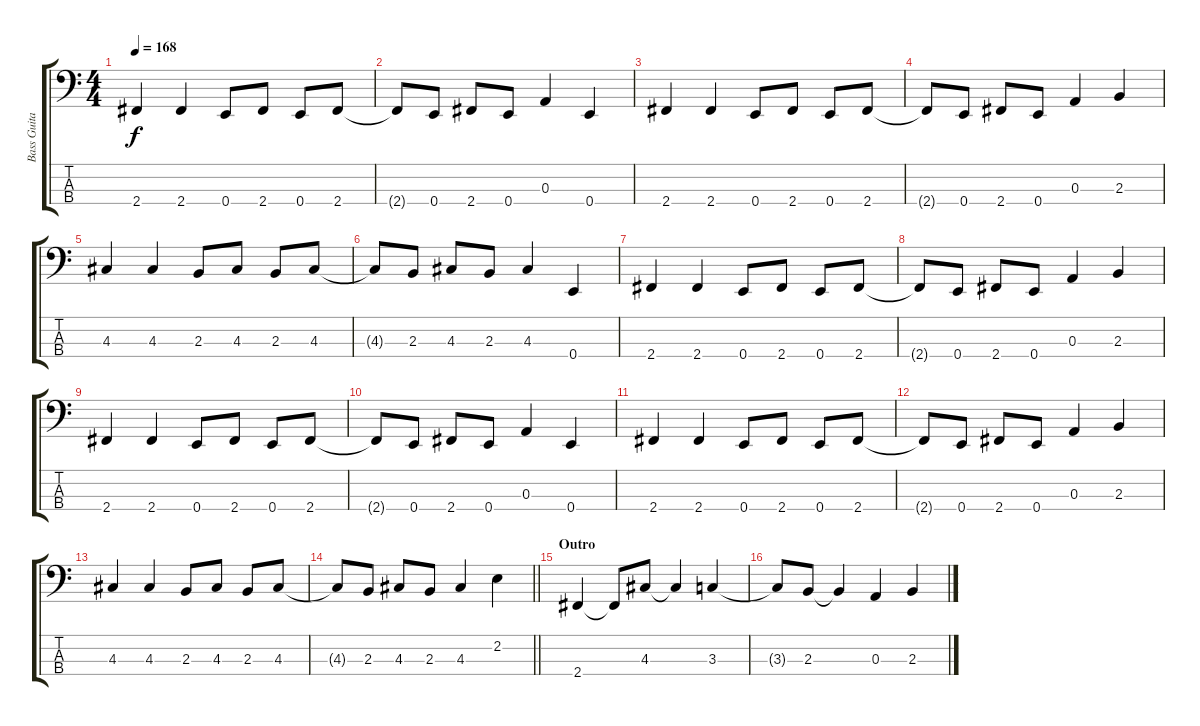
\track ("Bass Guitar" "Bass Guita") {instrument electricbasspick}
\staff {score tabs}
\tuning (G2 D2 A1 E1) {hide}
\ts (4 4)
\tempo 168
\clef f4
\ks c
2.4.4{dy f} 2.4.4 0.4.8 2.4.8 0.4.8 2.4.8 |
2.4{t}.8 0.4.8 2.4.8 0.4.8 0.3.4 0.4.4 |
2.4.4 2.4.4 0.4.8 2.4.8 0.4.8 2.4.8 |
2.4{t}.8 0.4.8 2.4.8 0.4.8 0.3.4 2.3.4 |
4.3.4 4.3.4 2.3.8 4.3.8 2.3.8 4.3.8 |
4.3{t}.8 2.3.8 4.3.8 2.3.8 4.3.4 0.4.4 |
2.4.4 2.4.4 0.4.8 2.4.8 0.4.8 2.4.8 |
2.4{t}.8 0.4.8 2.4.8 0.4.8 0.3.4 2.3.4 |
2.4.4 2.4.4 0.4.8 2.4.8 0.4.8 2.4.8 |
2.4{t}.8 0.4.8 2.4.8 0.4.8 0.3.4 0.4.4 |
2.4.4 2.4.4 0.4.8 2.4.8 0.4.8 2.4.8 |
2.4{t}.8 0.4.8 2.4.8 0.4.8 0.3.4 2.3.4 |
4.3.4 4.3.4 2.3.8 4.3.8 2.3.8 4.3.8 |
\barLineRight lightlight
4.3{t}.8 2.3.8 4.3.8 2.3.8 4.3.4 2.2.4 |
\section ("" "Outro")
2.4.4 2.4{t}.8 4.3.8 4.3{t}.4 3.3.4 |
3.3{t}.8 2.3.8 2.3{t}.4 0.3.4 2.3.4
